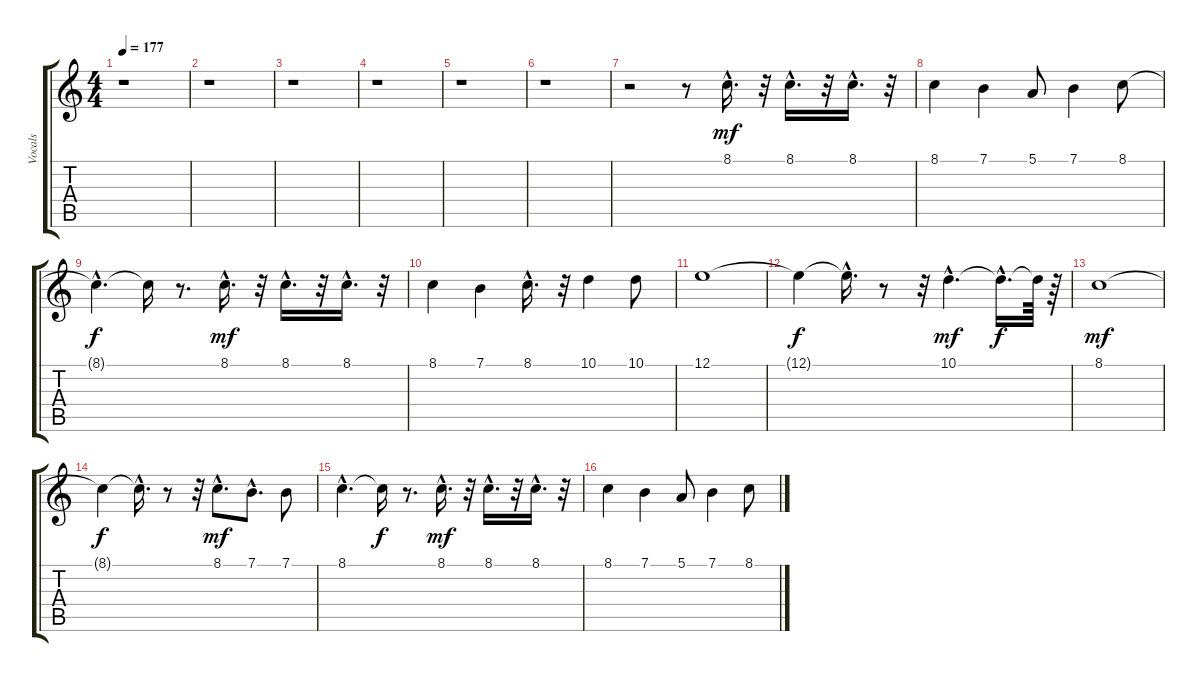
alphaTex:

\track ("Vocals" "Vocals") {instrument tenorsax}
\staff {score tabs}
\tuning (E4 B3 G3 D3 A2 E2) {hide}
\ts (4 4)
\tempo 177
\clef g2
\ks c
r.1{dy f} |
r.1 |
r.1 |
r.1 |
r.1 |
r.1 |
r.2 r.8 8.1{hac}.16{d dy mf} r.32 8.1{hac}.16{d} r.32 8.1{hac}.16{d} r.32 |
8.1.4 7.1.4 5.1.8 7.1.4 8.1.8 |
8.1{hac t}.4{d dy f} 8.1{t}.16 r.8{d} 8.1{hac}.16{d dy mf} r.32 8.1{hac}.16{d} r.32 8.1{hac}.16{d} r.32 |
8.1.4 7.1.4 8.1{hac}.16{d} r.32 10.1.4 10.1.8 |
12.1.1 |
12.1{t}.4{dy f} 12.1{hac t}.16{d} r.8 r.32 10.1{hac}.4{d dy mf} 10.1{hac t}.16{d dy f} 10.1{t}.64 r.64 |
8.1.1{dy mf} |
8.1{t}.4{dy f} 8.1{hac t}.16{d} r.8 r.32 8.1{hac}.8{d dy mf} 7.1{hac}.8{d} 7.1.8 |
8.1{hac}.4{d} 8.1{t}.16{dy f} r.8{d} 8.1{hac}.16{d dy mf} r.32 8.1{hac}.16{d} r.32 8.1{hac}.16{d} r.32 |
8.1.4 7.1.4 5.1.8 7.1.4 8.1.8
